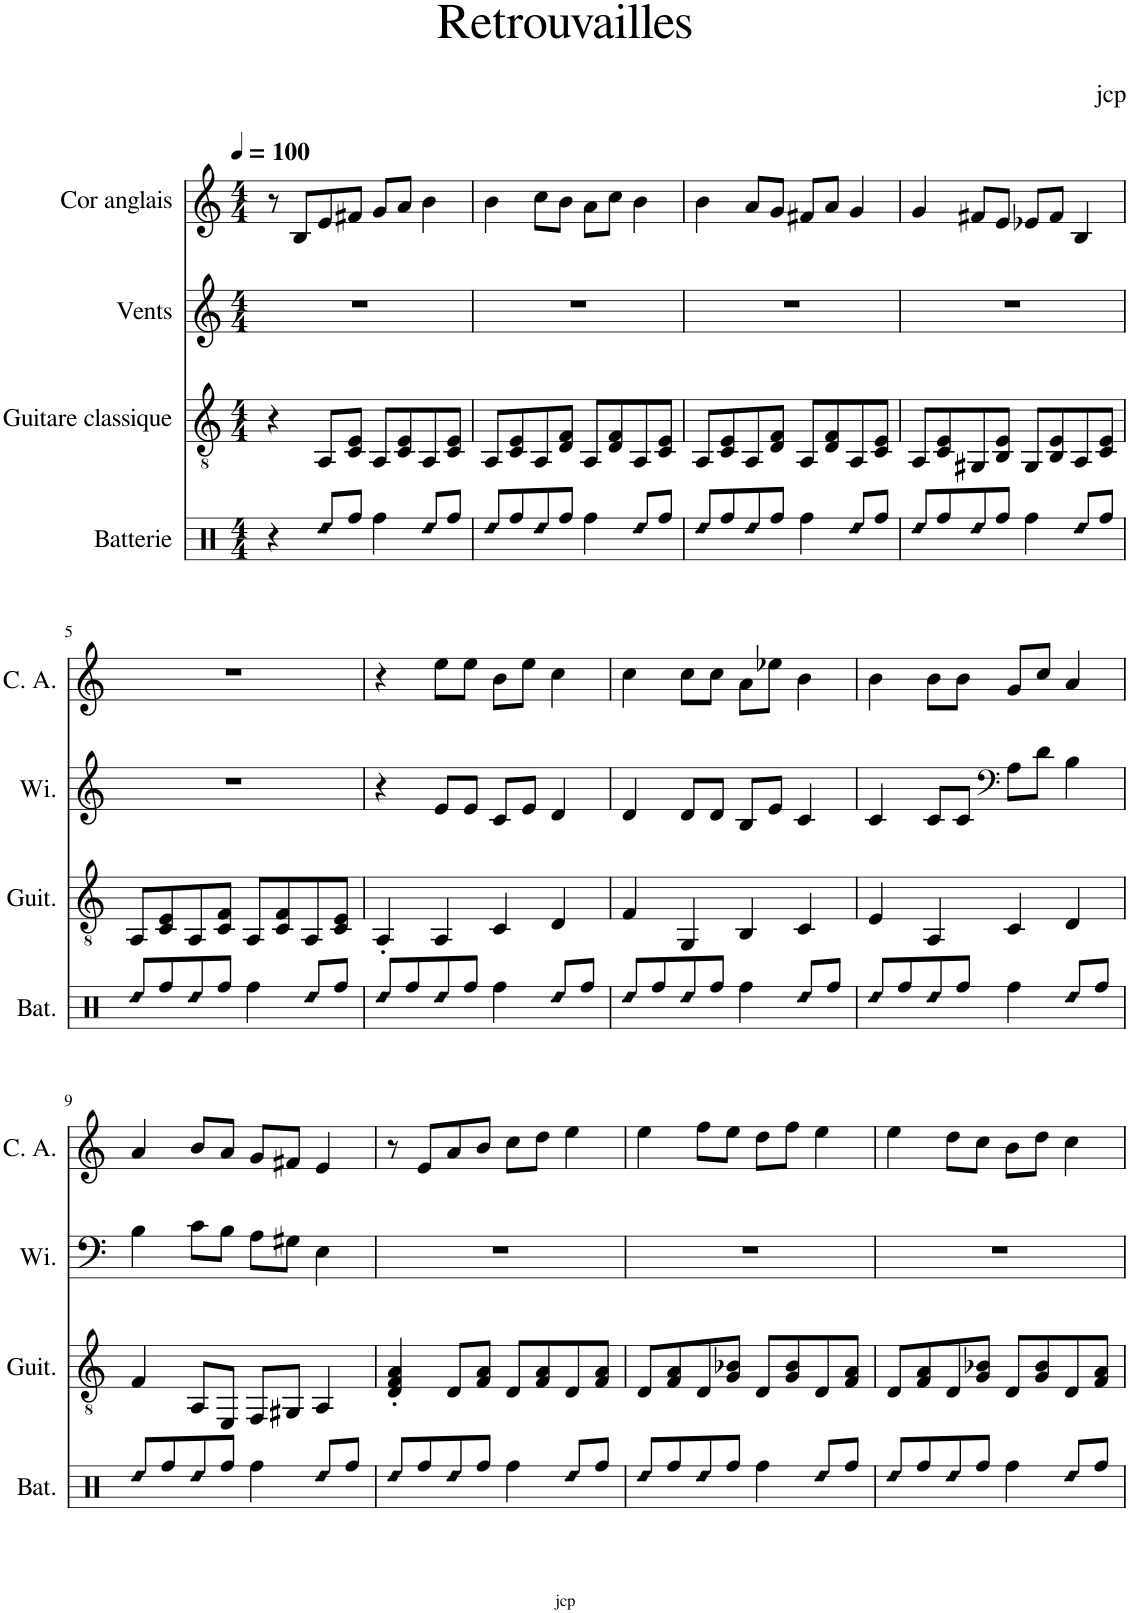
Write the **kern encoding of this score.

**kern	**kern	**kern	**kern
*part4	*part3	*part2	*part1
*staff4	*staff3	*staff2	*staff1
*I"Batterie	*I"Guitare classique	*I"Vents	*I"Cor anglais
*I'Bat.	*I'Guit.	*	*I'C. A.
*clefX	*clefGv2	*clefG2	*clefG2
*	*	*	*Trd4c7
*k[]	*k[]	*k[]	*k[]
*M4/4	*M4/4	*M4/4	*M4/4
*MM100	*MM100	*MM100	*MM100
=1	=1	=1	=1
4r	4r	1r	8r
.	.	.	8B/L
!LO:N:head=diamond	!	!	!
8Rdd/L	8AA/L	.	8e/
8Rff/J	8C/ 8E/J	.	8f#X/J
4Rff\	8AA/L	.	8g/L
.	8C/ 8E/	.	8a/J
!LO:N:head=diamond	!	!	!
8Rdd/L	8AA/	.	4b\
8Rff/J	8C/ 8E/J	.	.
=2	=2	=2	=2
!LO:N:head=diamond	!	!	!
8Rdd/L	8AA/L	1r	4b\
8Rff/	8C/ 8E/	.	.
!LO:N:head=diamond	!	!	!
8Rdd/	8AA/	.	8cc\L
8Rff/J	8D/ 8F/J	.	8b\J
4Rff\	8AA/L	.	8a\L
.	8D/ 8F/	.	8cc\J
!LO:N:head=diamond	!	!	!
8Rdd/L	8AA/	.	4b\
8Rff/J	8C/ 8E/J	.	.
=3	=3	=3	=3
!LO:N:head=diamond	!	!	!
8Rdd/L	8AA/L	1r	4b\
8Rff/	8C/ 8E/	.	.
!LO:N:head=diamond	!	!	!
8Rdd/	8AA/	.	8a/L
8Rff/J	8D/ 8F/J	.	8g/J
4Rff\	8AA/L	.	8f#X/L
.	8D/ 8F/	.	8a/J
!LO:N:head=diamond	!	!	!
8Rdd/L	8AA/	.	4g/
8Rff/J	8C/ 8E/J	.	.
=4	=4	=4	=4
!LO:N:head=diamond	!	!	!
8Rdd/L	8AA/L	1r	4g/
8Rff/	8C/ 8E/	.	.
!LO:N:head=diamond	!	!	!
8Rdd/	8GG#X/	.	8f#X/L
8Rff/J	8BB/ 8E/J	.	8e/J
4Rff\	8GG#/L	.	8e-X/L
.	8BB/ 8E/	.	8f#/J
!LO:N:head=diamond	!	!	!
8Rdd/L	8AA/	.	4B/
8Rff/J	8C/ 8E/J	.	.
!!LO:LB:g=z
=5	=5	=5	=5
!LO:N:head=diamond	!	!	!
8Rdd/L	8AA/L	1r	1r
8Rff/	8C/ 8E/	.	.
!LO:N:head=diamond	!	!	!
8Rdd/	8AA/	.	.
8Rff/J	8C/ 8F/J	.	.
4Rff\	8AA/L	.	.
.	8C/ 8F/	.	.
!LO:N:head=diamond	!	!	!
8Rdd/L	8AA/	.	.
8Rff/J	8C/ 8E/J	.	.
=6	=6	=6	=6
!LO:N:head=diamond	!	!	!
8Rdd/L	4AA'/	4r	4r
8Rff/	.	.	.
!LO:N:head=diamond	!	!	!
8Rdd/	4AA/	8e/L	8ee\L
8Rff/J	.	8e/J	8ee\J
4Rff\	4C/	8c/L	8b\L
.	.	8e/J	8ee\J
!LO:N:head=diamond	!	!	!
8Rdd/L	4D/	4d/	4cc\
8Rff/J	.	.	.
=7	=7	=7	=7
!LO:N:head=diamond	!	!	!
8Rdd/L	4F/	4d/	4cc\
8Rff/	.	.	.
!LO:N:head=diamond	!	!	!
8Rdd/	4GG/	8d/L	8cc\L
8Rff/J	.	8d/J	8cc\J
4Rff\	4BB/	8B/L	8a\L
.	.	8e/J	8ee-X\J
!LO:N:head=diamond	!	!	!
8Rdd/L	4C/	4c/	4b\
8Rff/J	.	.	.
=8	=8	=8	=8
!LO:N:head=diamond	!	!	!
8Rdd/L	4E/	4c/	4b\
8Rff/	.	.	.
!LO:N:head=diamond	!	!	!
8Rdd/	4AA/	8c/L	8b\L
8Rff/J	.	8c/J	8b\J
*	*	*clefF4	*
4Rff\	4C/	8A\L	8g/L
.	.	8d\J	8cc/J
!LO:N:head=diamond	!	!	!
8Rdd/L	4D/	4B\	4a/
8Rff/J	.	.	.
!!LO:LB:g=z
=9	=9	=9	=9
!LO:N:head=diamond	!	!	!
8Rdd/L	4F/	4B\	4a/
8Rff/	.	.	.
!LO:N:head=diamond	!	!	!
8Rdd/	8AA/L	8c\L	8b/L
8Rff/J	8EE/J	8B\J	8a/J
4Rff\	8FF/L	8A\L	8g/L
.	8GG#X/J	8G#X\J	8f#X/J
!LO:N:head=diamond	!	!	!
8Rdd/L	4AA/	4E\	4e/
8Rff/J	.	.	.
=10	=10	=10	=10
!LO:N:head=diamond	!	!	!
8Rdd/L	4D/' 4F/' 4A/'	1r	8r
8Rff/	.	.	8e/L
!LO:N:head=diamond	!	!	!
8Rdd/	8D/L	.	8a/
8Rff/J	8F/ 8A/J	.	8b/J
4Rff\	8D/L	.	8cc\L
.	8F/ 8A/	.	8dd\J
!LO:N:head=diamond	!	!	!
8Rdd/L	8D/	.	4ee\
8Rff/J	8F/ 8A/J	.	.
=11	=11	=11	=11
!LO:N:head=diamond	!	!	!
8Rdd/L	8D/L	1r	4ee\
8Rff/	8F/ 8A/	.	.
!LO:N:head=diamond	!	!	!
8Rdd/	8D/	.	8ff\L
8Rff/J	8G/ 8B-X/J	.	8ee\J
4Rff\	8D/L	.	8dd\L
.	8G/ 8B-/	.	8ff\J
!LO:N:head=diamond	!	!	!
8Rdd/L	8D/	.	4ee\
8Rff/J	8F/ 8A/J	.	.
=12	=12	=12	=12
!LO:N:head=diamond	!	!	!
8Rdd/L	8D/L	1r	4ee\
8Rff/	8F/ 8A/	.	.
!LO:N:head=diamond	!	!	!
8Rdd/	8D/	.	8dd\L
8Rff/J	8G/ 8B-X/J	.	8cc\J
4Rff\	8D/L	.	8b\L
.	8G/ 8B-/	.	8dd\J
!LO:N:head=diamond	!	!	!
8Rdd/L	8D/	.	4cc\
8Rff/J	8F/ 8A/J	.	.
=	=	=	=
*-	*-	*-	*-
